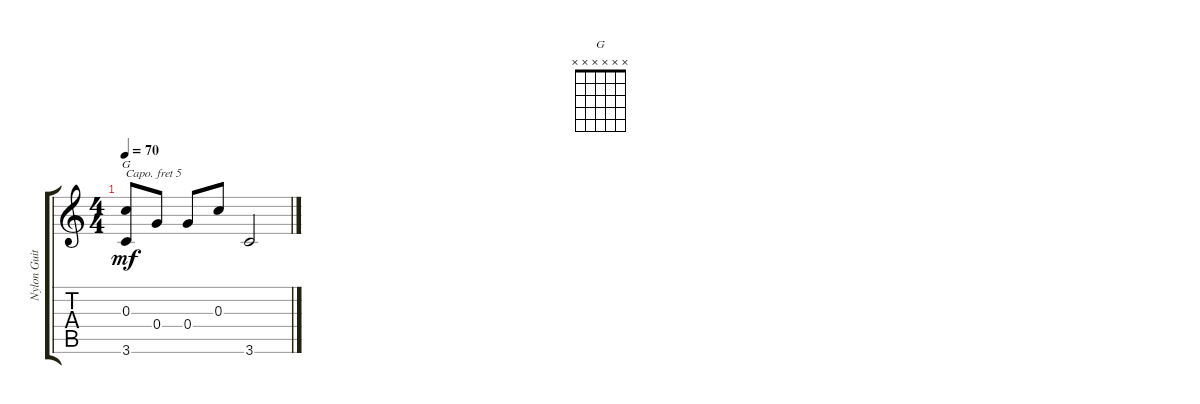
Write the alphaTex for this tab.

\track ("Nylon Guitar" "Nylon Guit") {instrument acousticguitarnylon}
\staff {score tabs}
\capo 5
\tuning (E4 B3 G3 D3 A2 E2) {hide}
\chord ("G" x x x x x x)
\ts (4 4)
\tempo 70
\clef g2
\ks c
(0.3 3.6).8{ch "G" dy mf} 0.4.8 0.4.8 0.3.8 3.6.2
